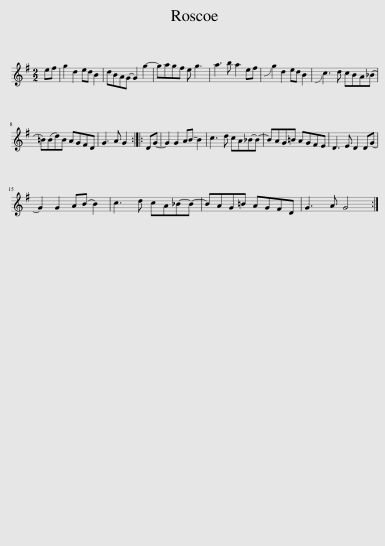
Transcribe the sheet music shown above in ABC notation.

X:1
L:1/8
M:2/2
I:linebreak $
K:G
V:1 treble
V:1
 ef | g2 d2 ed B2 | dBAG- G2 g2- | gagf e g3 | a3 b a2 ef | %5
 !slide!g2 d2 ed B2 | !slide!c3 d cBA(_B |$ =B)(Bd)B AGFD | G3 A G2 :: DG- | %10
 G2 G2 AB- B2 | c3 d cA_B-B- | BAG=B AGFE | D3 E D2 DG- |$ G2 G2 A(B B2) | %15
 c3 d cA_B-B- | BAG=B AGFD | G3 A G4 :| %18
